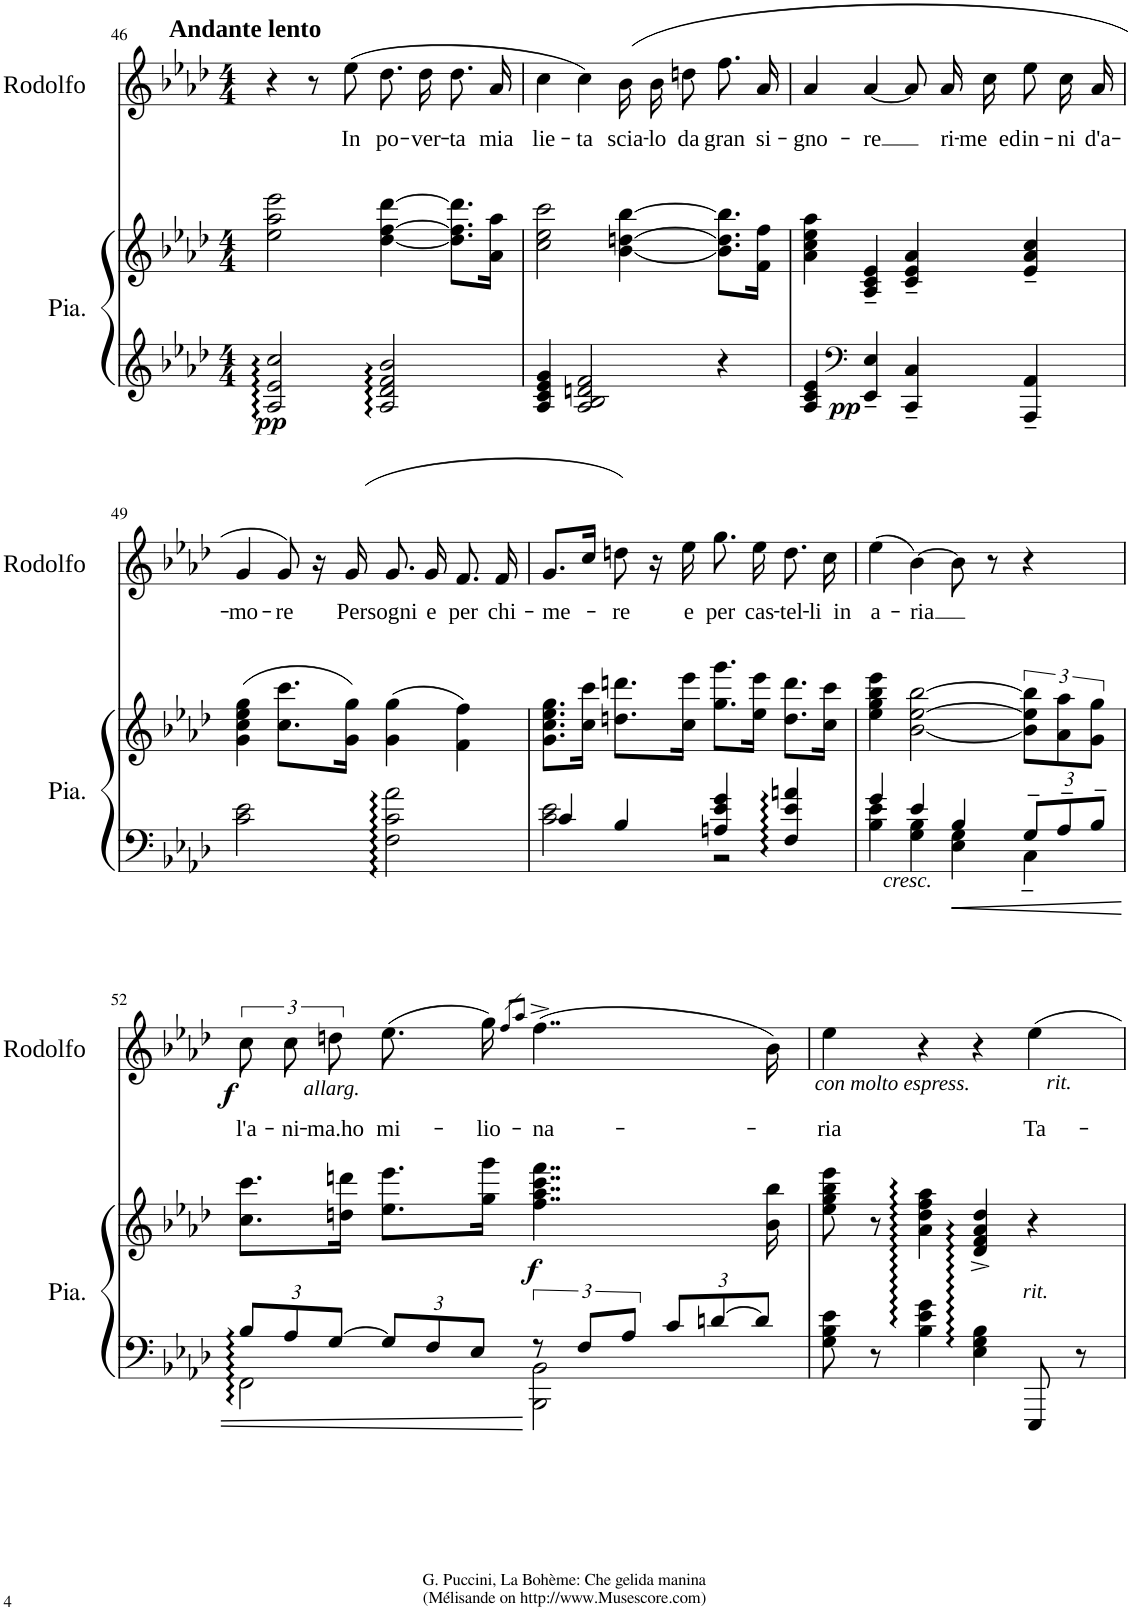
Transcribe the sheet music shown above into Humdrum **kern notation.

**kern	**kern	**dynam	**kern	**text	**dynam
*part2	*part2	*part2	*part1	*part1	*part1
*staff3	*staff2	*staff2/3	*staff1	*staff1	*staff1
*I"Piano	*	*	*I"Rodolfo	*	*
*I'Pia.	*	*	*I'Rodolfo	*	*
!!LO:PB:g=z
*clefG2	*clefG2	*	*clefG2	*	*
*k[b-e-a-d-]	*k[b-e-a-d-]	*	*k[b-e-a-d-]	*	*
*M4/4	*M4/4	*	*M4/4	*	*
=46	=46	=46	=46	=46	=46
!	!	!	!LO:TX:a:B:t=Andante lento	!	!
!	!	!LO:DY:b=2	!	!	!
2A-/ 2e-/ 2cc/	2ee-\ 2aa-\ 2eee-\	pp	4r	.	.
.	.	.	8r	.	.
!	!	!	!	!LO:LY:b	!
.	.	.	(8ee-\	In	.
!	!	!	!	!LO:LY:b	!
2A-/ 2d-/ 2f/ 2b-/	[4dd-\ [4ff\ [4ddd-\	.	8.dd-\	po-	.
!	!	!	!	!LO:LY:b	!
.	.	.	16dd-\	-ver-	.
!	!	!	!	!LO:LY:b	!
.	8.dd-\] 8.ff\] 8.ddd-\]L	.	8.dd-\	-ta	.
!	!	!	!	!LO:LY:b	!
.	16a-\ 16aa-\Jk	.	16a-/	mia	.
=47	=47	=47	=47	=47	=47
!	!	!	!	!LO:LY:b	!
4A-/ 4c/ 4e-/ 4g/	2cc\ 2ee-\ 2ccc\	.	4cc\	lie-	.
!	!	!	!	!LO:LY:b	!
2A-/ 2B-/ 2dn/ 2f/	.	.	4cc\)	-ta	.
!	!	!	!	!LO:LY:b	!
.	[4b-\ [4ddn\ [4bb-\	.	(16b-\	scia-	.
!	!	!	!	!LO:LY:b	!
.	.	.	16b-\	-lo	.
!	!	!	!	!LO:LY:b	!
.	.	.	8ddn\	da	.
!	!	!	!	!LO:LY:b	!
4r	8.b-\] 8.dd\] 8.bb-\]L	.	8.ff\	gran	.
!	!	!	!	!LO:LY:b	!
.	16f\ 16ff\Jk	.	16a-/	si-	.
=48	=48	=48	=48	=48	=48
!	!	!	!	!LO:LY:b	!
4A-/ 4c/ 4e-/	4a-\ 4cc\ 4ee-\ 4aa-\	.	4a-/	-gno-	.
*clefF4	*	*	*	*	*
!	!	!LO:DY:b=2	!	!LO:LY:b	!
4EE-/~ 4E-/~	4A-/~ 4c/~ 4e-/~	pp	[4a-/	-re	.
4CC/~ 4C/~	4c/~ 4e-/~ 4a-/~	.	8a-/]	.	.
!	!	!	!	!LO:LY:b	!
.	.	.	16a-/	ri-	.
!	!	!	!	!LO:LY:b	!
.	.	.	16cc\	-me ed	.
!	!	!	!	!LO:LY:b	!
4AAA-/~ 4AA-/~	4e-/~ 4a-/~ 4cc/~	.	8ee-\	in-	.
!	!	!	!	!LO:LY:b	!
.	.	.	16cc\	-ni	.
!	!	!	!	!LO:LY:b	!
.	.	.	16a-/	d'a-	.
!!LO:LB:g=z
=49	=49	=49	=49	=49	=49
!	!	!	!	!LO:LY:b	!
2c\ 2e-\	(4g\ 4cc\ 4ee-\ 4gg\	.	4g/	-mo-	.
!	!	!	!	!LO:LY:b	!
.	8.cc\ 8.ccc\L	.	8g/)	-re	.
.	.	.	16r	.	.
!	!	!	!	!LO:LY:b	!
.	16g\ 16gg\Jk)	.	(16g/	Per	.
!	!	!	!	!LO:LY:b	!
2F\ 2c\ 2a-\	(4g\ 4gg\	.	8.g/	sogni	.
!	!	!	!	!LO:LY:b	!
.	.	.	16g/	e	.
!	!	!	!	!LO:LY:b	!
.	4f\ 4ff\)	.	8.f/	per	.
!	!	!	!	!LO:LY:b	!
.	.	.	16f/	chi-	.
=50	=50	=50	=50	=50	=50
*^	*	*	*	*	*
!	!	!	!	!	!LO:LY:b	!
4c/	2c\ 2e-\	8.g\ 8.cc\ 8.ee-\ 8.gg\L	.	8.g/L	-me-	.
.	.	16cc\ 16ccc\Jk	.	16cc/Jk	.	.
!	!	!	!	!	!LO:LY:b	!
4B-/	.	8.ddn\ 8.dddn\L	.	8ddn\)	-re	.
.	.	.	.	16r	.	.
!	!	!	!	!	!LO:LY:b	!
.	.	16cc\ 16eee-\Jk	.	16ee-\	e	.
!	!	!	!	!	!LO:LY:b	!
4An/ 4e-/ 4g/	2r	8.gg\ 8.ggg\L	.	8.gg\	per	.
!	!	!	!	!	!LO:LY:b	!
.	.	16ee-\ 16eee-\Jk	.	16ee-\	cas-	.
!	!	!	!	!	!LO:LY:b	!
4F/ 4e-/ 4an/	.	8.dd\ 8.ddd\L	.	8.dd\	-tel-	.
!	!	!	!	!	!LO:LY:b	!
.	.	16cc\ 16ccc\Jk	.	16cc\	-li in	.
=51	=51	=51	=51	=51	=51	=51
!	!	!	!	!	!LO:LY:b	!
4g/	4B-\ 4e-\	4ee-\ 4gg\ 4bb-\ 4eee-\	.	(4ee-\	a-	.
!	!	!	!LO:DY:b=2	!	!LO:LY:b	!
4e-/	4G\ 4B-\	[2b-\ [2ee-\ [2bb-\	other-dynamics	[4b-\)	-ria	.
4B-/	4E-\ 4G\	.	.	8b-\]	.	.
.	.	.	.	8r	.	.
*Xbrackettup	*	*	*	*	*	*
12G~/L	4C~\	12b-\] 12ee-\] 12bb-\]L	.	4r	.	.
12A-~/	.	12a-\ 12aa-\	.	.	.	.
12B-~/J	.	12g\ 12gg\J	.	.	.	.
!!LO:LB:g=z
=52	=52	=52	=52	=52	=52	=52
!	!	!	!	!	!LO:LY:b	!LO:DY:b
12B-/L	2FF\	8.cc\ 8.ccc\L	.	12cc\	l'a-	f
!	!	!	!	!	!LO:LY:b	!
12A-/	.	.	.	12cc\	-ni-	.
!	!	!	!	!	!LO:LY:b	!LO:DY:b
[12G/J	.	.	.	12ddn\	-ma.ho	other-dynamics
.	.	16ddn\ 16dddn\Jk	.	.	.	.
!	!	!	!	!	!LO:LY:b	!
12G/L]	.	8.ee-\ 8.eee-\L	.	(8.ee-\	mi-	.
12F/	.	.	.	.	.	.
12E-/J	.	.	.	.	.	.
!	!	!	!	!	!LO:LY:b	!
.	.	16gg\ 16ggg\Jk	.	16gg\)	-lio-	.
.	.	.	.	8qff/L	.	.
.	.	.	.	8qaa-/J	.	.
*brackettup	*	*	*	*	*	*
!	!	!	!LO:DY:b	!	!LO:LY:b	!
12r	2BBB-\; 2BB-\;	4..ff\;< 4..aa-\;< 4..ccc\;< 4..fff\;<	f	(4..ff;<^\	-na-	.
12F/L	.	.	.	.	.	.
12A-/J	.	.	.	.	.	.
*Xbrackettup	*	*	*	*	*	*
12c/L	.	.	.	.	.	.
[12dn/	.	.	.	.	.	.
12d/J]	.	.	.	.	.	.
.	.	16b-\ 16bb-\	.	16b-\)	.	.
*v	*v	*	*	*	*	*
=53	=53	=53	=53	=53	=53
!	!	!	!	!LO:LY:b	!
8G\ 8B-\ 8e-\	8ee-\ 8gg\ 8bb-\ 8eee-\	.	4ee-\	-ria	.
8r	8r	.	.	.	.
!	!	!	!	!	!LO:DY:b
4B-\ 4e-\ 4g\	4a-\ 4dd-\ 4ff\ 4aa-\	.	4r	.	other-dynamics
4E-\ 4G\ 4B-\	4d-/^ 4f/^ 4a-/^ 4dd-/^	.	4r	.	.
!	!	!LO:DY:b	!	!LO:LY:b	!LO:DY:b
8EEE-/	4r	other-dynamics	4ee-\	Ta-	other-dynamics
8r	.	.	.	.	.
=	=	=	=	=	=
*-	*-	*-	*-	*-	*-
